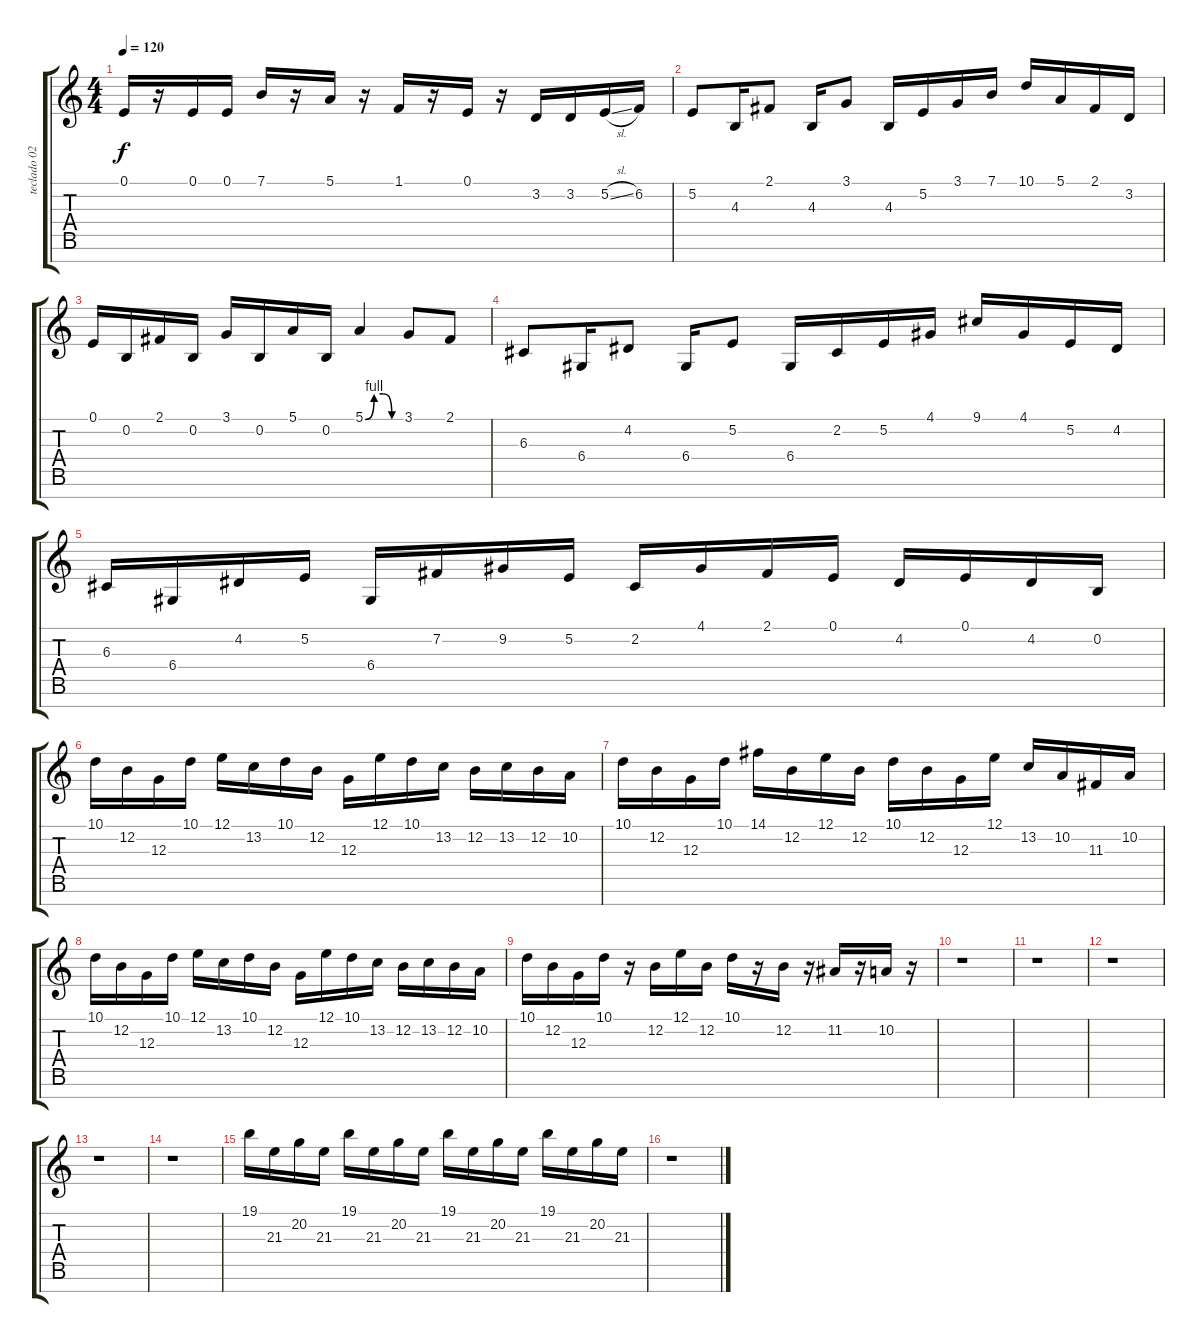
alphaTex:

\track ("teclado 02" "teclado 02") {instrument lead8bassandlead}
\staff {score tabs}
\tuning (E4 B3 G3 D3 A2 E2 B1) {hide}
\ts (4 4)
\tempo 120
\clef g2
\ks c
0.1.16{dy f} r.16 0.1.16 0.1.16 7.1.16 r.16 5.1.16 r.16 1.1.16 r.16 0.1.16 r.16 3.2.16 3.2.16 5.2{sl}.16 6.2.16 |
5.2.8 4.3.16 2.1.8 4.3.16 3.1.8 4.3.16 5.2.16 3.1.16 7.1.16 10.1.16 5.1.16 2.1.16 3.2.16 |
0.1.16 0.2.16 2.1.16 0.2.16 3.1.16 0.2.16 5.1.16 0.2.16 5.1{be (custom 0 0 15 4 30 4 45 0 60 0)}.4 3.1.8 2.1.8 |
6.3.8 6.4.16 4.2.8 6.4.16 5.2.8 6.4.16 2.2.16 5.2.16 4.1.16 9.1.16 4.1.16 5.2.16 4.2.16 |
6.3.16 6.4.16 4.2.16 5.2.16 6.4.16 7.2.16 9.2.16 5.2.16 2.2.16 4.1.16 2.1.16 0.1.16 4.2.16 0.1.16 4.2.16 0.2.16 |
10.1.16 12.2.16 12.3.16 10.1.16 12.1.16 13.2.16 10.1.16 12.2.16 12.3.16 12.1.16 10.1.16 13.2.16 12.2.16 13.2.16 12.2.16 10.2.16 |
10.1.16 12.2.16 12.3.16 10.1.16 14.1.16 12.2.16 12.1.16 12.2.16 10.1.16 12.2.16 12.3.16 12.1.16 13.2.16 10.2.16 11.3.16 10.2.16 |
10.1.16 12.2.16 12.3.16 10.1.16 12.1.16 13.2.16 10.1.16 12.2.16 12.3.16 12.1.16 10.1.16 13.2.16 12.2.16 13.2.16 12.2.16 10.2.16 |
10.1.16 12.2.16 12.3.16 10.1.16 r.16 12.2.16 12.1.16 12.2.16 10.1.16 r.16 12.2.16 r.16 11.2.16 r.16 10.2.16 r.16 |
r.1 |
r.1 |
r.1 |
r.1 |
r.1 |
19.1.16{volume 9 instrument stringensemble1} 21.3.16 20.2.16 21.3.16 19.1.16 21.3.16 20.2.16 21.3.16 19.1.16 21.3.16 20.2.16 21.3.16 19.1.16 21.3.16 20.2.16 21.3.16 |
r.1
